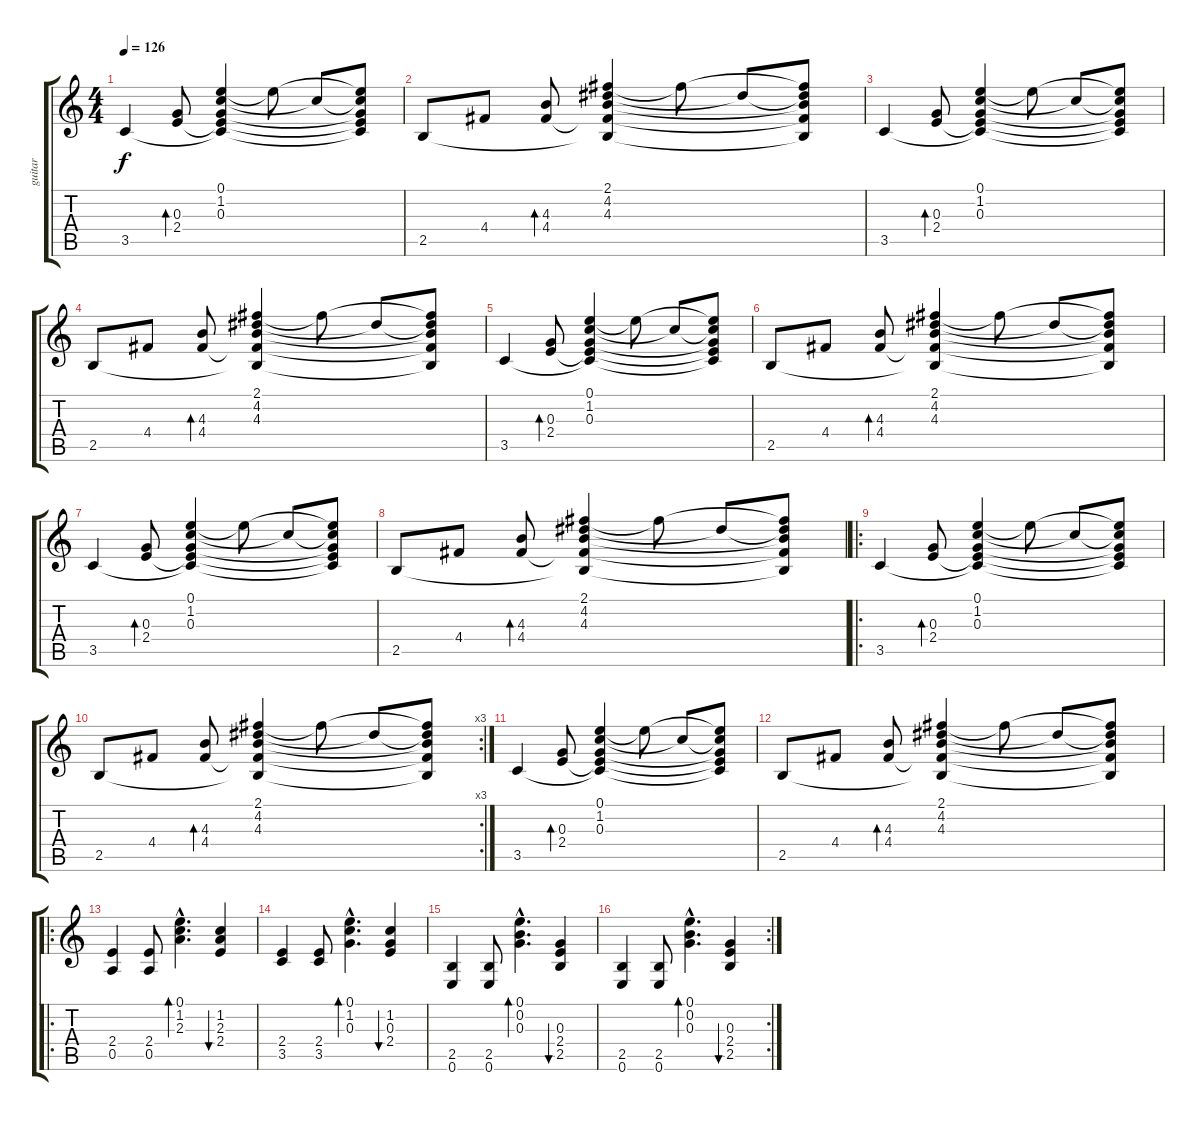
\track ("guitar" "guitar") {instrument acousticguitarsteel}
\staff {score tabs}
\tuning (E4 B3 G3 D3 A2 E2) {hide}
\ts (4 4)
\tempo 126
\clef g2
\ks c
3.5.4{dy f instrument acousticguitarsteel} (0.3 2.4).8{bd 240} (0.1 1.2 0.3 2.4{t} 3.5{t}).4 0.1{t}.8 1.2{t}.8 (0.1{t} 1.2{t} 0.3{t} 2.4{t} 3.5{t}).8 |
2.5.8 4.4.8 (4.3 4.4).8{bd 240} (2.1 4.2 4.3 4.4{t} 2.5{t}).4 2.1{t}.8 4.2{t}.8 (2.1{t} 4.2{t} 4.3{t} 4.4{t} 2.5{t}).8 |
3.5.4 (0.3 2.4).8{bd 240} (0.1 1.2 0.3 2.4{t} 3.5{t}).4 0.1{t}.8 1.2{t}.8 (0.1{t} 1.2{t} 0.3{t} 2.4{t} 3.5{t}).8 |
2.5.8 4.4.8 (4.3 4.4).8{bd 240} (2.1 4.2 4.3 4.4{t} 2.5{t}).4 2.1{t}.8 4.2{t}.8 (2.1{t} 4.2{t} 4.3{t} 4.4{t} 2.5{t}).8 |
3.5.4 (0.3 2.4).8{bd 240} (0.1 1.2 0.3 2.4{t} 3.5{t}).4 0.1{t}.8 1.2{t}.8 (0.1{t} 1.2{t} 0.3{t} 2.4{t} 3.5{t}).8 |
2.5.8 4.4.8 (4.3 4.4).8{bd 240} (2.1 4.2 4.3 4.4{t} 2.5{t}).4 2.1{t}.8 4.2{t}.8 (2.1{t} 4.2{t} 4.3{t} 4.4{t} 2.5{t}).8 |
3.5.4 (0.3 2.4).8{bd 240} (0.1 1.2 0.3 2.4{t} 3.5{t}).4 0.1{t}.8 1.2{t}.8 (0.1{t} 1.2{t} 0.3{t} 2.4{t} 3.5{t}).8 |
2.5.8 4.4.8 (4.3 4.4).8{bd 240} (2.1 4.2 4.3 4.4{t} 2.5{t}).4 2.1{t}.8 4.2{t}.8 (2.1{t} 4.2{t} 4.3{t} 4.4{t} 2.5{t}).8 |
\ro
3.5.4 (0.3 2.4).8{bd 240} (0.1 1.2 0.3 2.4{t} 3.5{t}).4 0.1{t}.8 1.2{t}.8 (0.1{t} 1.2{t} 0.3{t} 2.4{t} 3.5{t}).8 |
\rc 3
2.5.8 4.4.8 (4.3 4.4).8{bd 240} (2.1 4.2 4.3 4.4{t} 2.5{t}).4 2.1{t}.8 4.2{t}.8 (2.1{t} 4.2{t} 4.3{t} 4.4{t} 2.5{t}).8 |
3.5.4 (0.3 2.4).8{bd 240} (0.1 1.2 0.3 2.4{t} 3.5{t}).4 0.1{t}.8 1.2{t}.8 (0.1{t} 1.2{t} 0.3{t} 2.4{t} 3.5{t}).8 |
2.5.8 4.4.8 (4.3 4.4).8{bd 240} (2.1 4.2 4.3 4.4{t} 2.5{t}).4 2.1{t}.8 4.2{t}.8 (2.1{t} 4.2{t} 4.3{t} 4.4{t} 2.5{t}).8 |
\ro
(2.4 0.5).4 (2.4 0.5).8 (0.1{hac} 1.2{hac} 2.3{hac}).4{d bd 60} (1.2 2.3 2.4).4{bu 30} |
(2.4 3.5).4 (2.4 3.5).8 (0.1{hac} 1.2{hac} 0.3{hac}).4{d bd 60} (1.2 0.3 2.4).4{bu 30} |
(2.5 0.6).4 (2.5 0.6).8 (0.1{hac} 0.2{hac} 0.3{hac}).4{d bd 60} (0.3 2.4 2.5).4{bu 30} |
\rc 2
(2.5 0.6).4 (2.5 0.6).8 (0.1{hac} 0.2{hac} 0.3{hac}).4{d bd 60} (0.3 2.4 2.5).4{bu 30}
